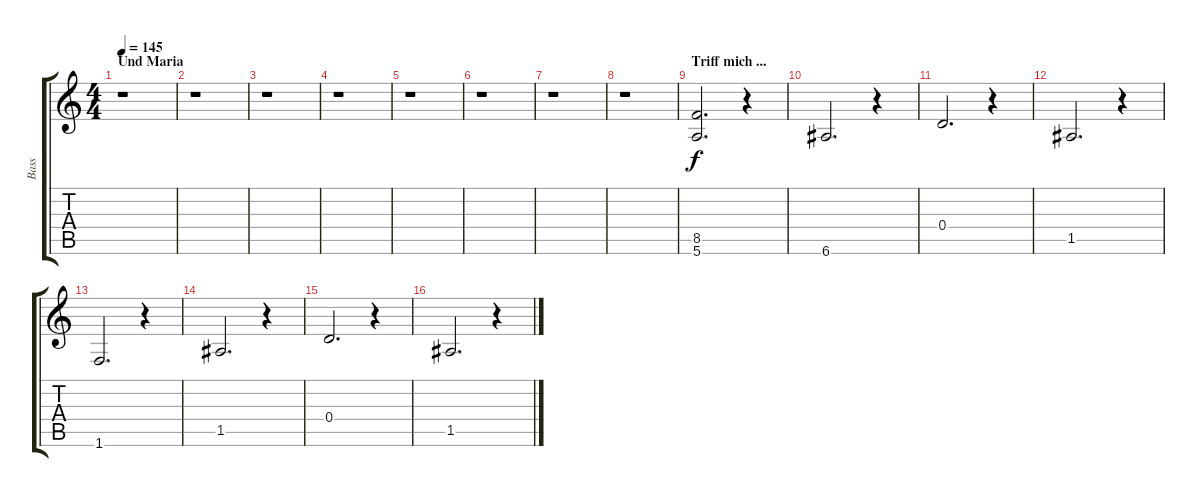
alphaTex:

\track ("Bass" "Bass") {instrument electricbassfinger}
\staff {score tabs}
\tuning (E4 B3 G3 D3 A2 E2) {hide}
\ts (4 4)
\section ("" "Und Maria")
\tempo 145
\clef g2
\ks c
r.1{dy f} |
r.1 |
r.1 |
r.1 |
r.1 |
r.1 |
r.1 |
r.1 |
\section ("" "Triff mich ...")
(8.5 5.6).2{d} r.4 |
6.6.2{d} r.4 |
0.4.2{d} r.4 |
1.5.2{d} r.4 |
1.6.2{d} r.4 |
1.5.2{d} r.4 |
0.4.2{d} r.4 |
1.5.2{d} r.4
